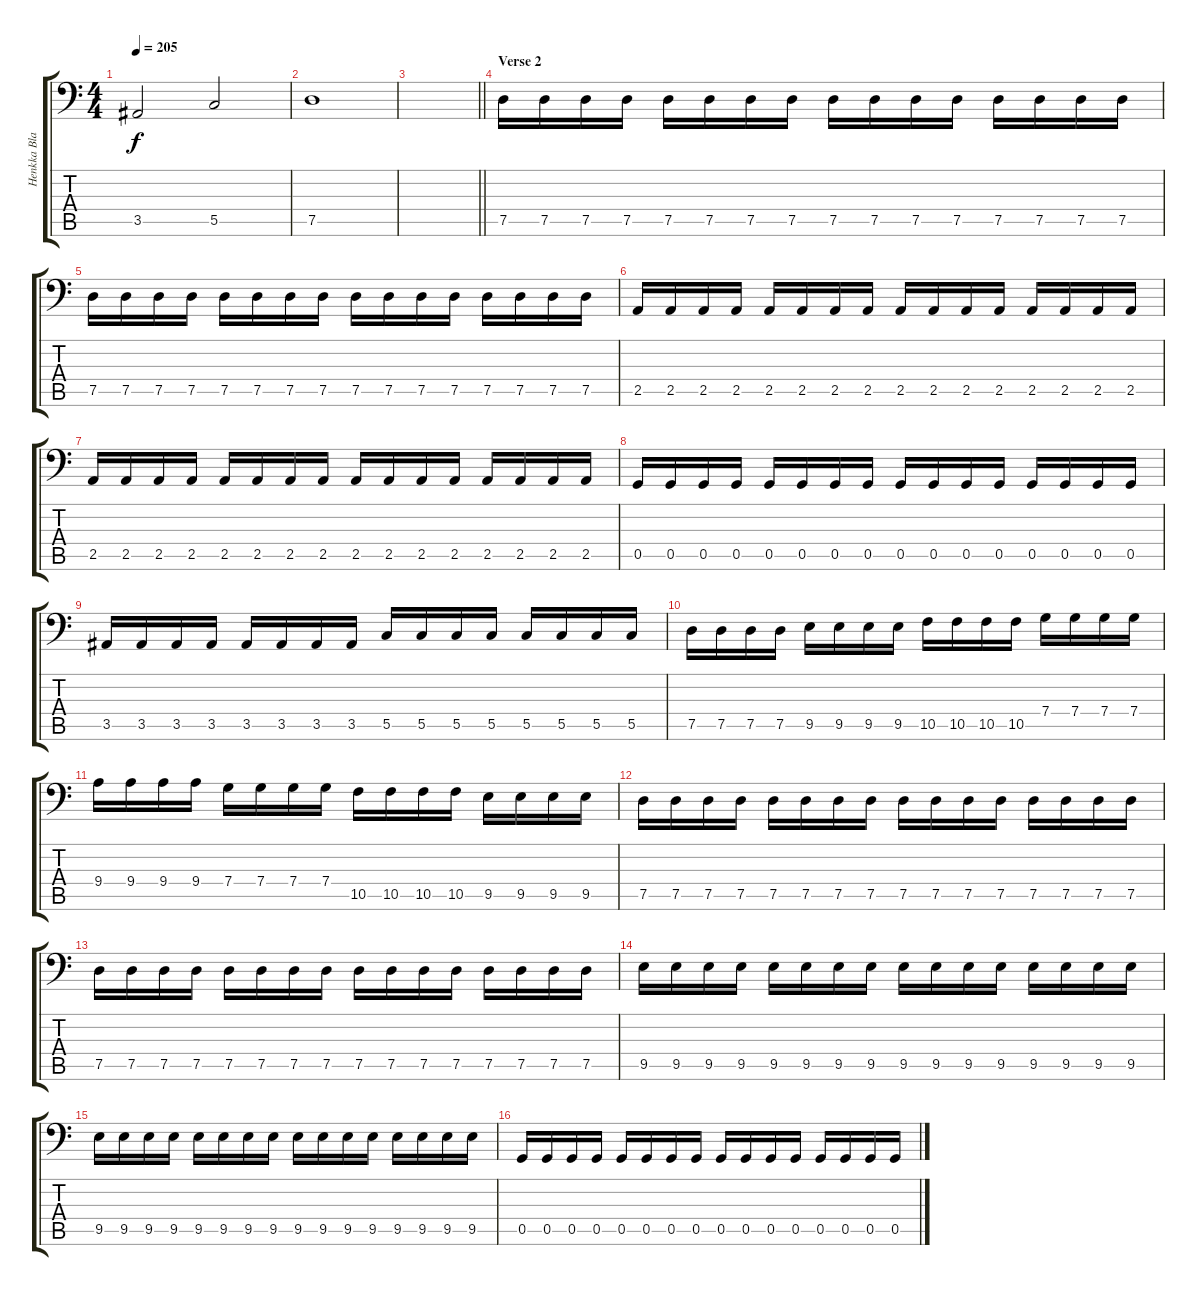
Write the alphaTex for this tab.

\track ("Henkka Blacksmith" "Henkka Bla") {instrument electricbasspick}
\staff {score tabs}
\tuning (D3 A2 F2 C2 G1 D1) {hide}
\ts (4 4)
\tempo 205
\clef f4
\ks c
3.5.2{dy f} 5.5.2 |
7.5.1 |
\barLineRight lightlight
|
\section ("" "Verse 2")
7.5.16 7.5.16 7.5.16 7.5.16 7.5.16 7.5.16 7.5.16 7.5.16 7.5.16 7.5.16 7.5.16 7.5.16 7.5.16 7.5.16 7.5.16 7.5.16 |
7.5.16 7.5.16 7.5.16 7.5.16 7.5.16 7.5.16 7.5.16 7.5.16 7.5.16 7.5.16 7.5.16 7.5.16 7.5.16 7.5.16 7.5.16 7.5.16 |
2.5.16 2.5.16 2.5.16 2.5.16 2.5.16 2.5.16 2.5.16 2.5.16 2.5.16 2.5.16 2.5.16 2.5.16 2.5.16 2.5.16 2.5.16 2.5.16 |
2.5.16 2.5.16 2.5.16 2.5.16 2.5.16 2.5.16 2.5.16 2.5.16 2.5.16 2.5.16 2.5.16 2.5.16 2.5.16 2.5.16 2.5.16 2.5.16 |
0.5.16 0.5.16 0.5.16 0.5.16 0.5.16 0.5.16 0.5.16 0.5.16 0.5.16 0.5.16 0.5.16 0.5.16 0.5.16 0.5.16 0.5.16 0.5.16 |
3.5.16 3.5.16 3.5.16 3.5.16 3.5.16 3.5.16 3.5.16 3.5.16 5.5.16 5.5.16 5.5.16 5.5.16 5.5.16 5.5.16 5.5.16 5.5.16 |
7.5.16 7.5.16 7.5.16 7.5.16 9.5.16 9.5.16 9.5.16 9.5.16 10.5.16 10.5.16 10.5.16 10.5.16 7.4.16 7.4.16 7.4.16 7.4.16 |
9.4.16 9.4.16 9.4.16 9.4.16 7.4.16 7.4.16 7.4.16 7.4.16 10.5.16 10.5.16 10.5.16 10.5.16 9.5.16 9.5.16 9.5.16 9.5.16 |
7.5.16 7.5.16 7.5.16 7.5.16 7.5.16 7.5.16 7.5.16 7.5.16 7.5.16 7.5.16 7.5.16 7.5.16 7.5.16 7.5.16 7.5.16 7.5.16 |
7.5.16 7.5.16 7.5.16 7.5.16 7.5.16 7.5.16 7.5.16 7.5.16 7.5.16 7.5.16 7.5.16 7.5.16 7.5.16 7.5.16 7.5.16 7.5.16 |
9.5.16 9.5.16 9.5.16 9.5.16 9.5.16 9.5.16 9.5.16 9.5.16 9.5.16 9.5.16 9.5.16 9.5.16 9.5.16 9.5.16 9.5.16 9.5.16 |
9.5.16 9.5.16 9.5.16 9.5.16 9.5.16 9.5.16 9.5.16 9.5.16 9.5.16 9.5.16 9.5.16 9.5.16 9.5.16 9.5.16 9.5.16 9.5.16 |
0.5.16 0.5.16 0.5.16 0.5.16 0.5.16 0.5.16 0.5.16 0.5.16 0.5.16 0.5.16 0.5.16 0.5.16 0.5.16 0.5.16 0.5.16 0.5.16
